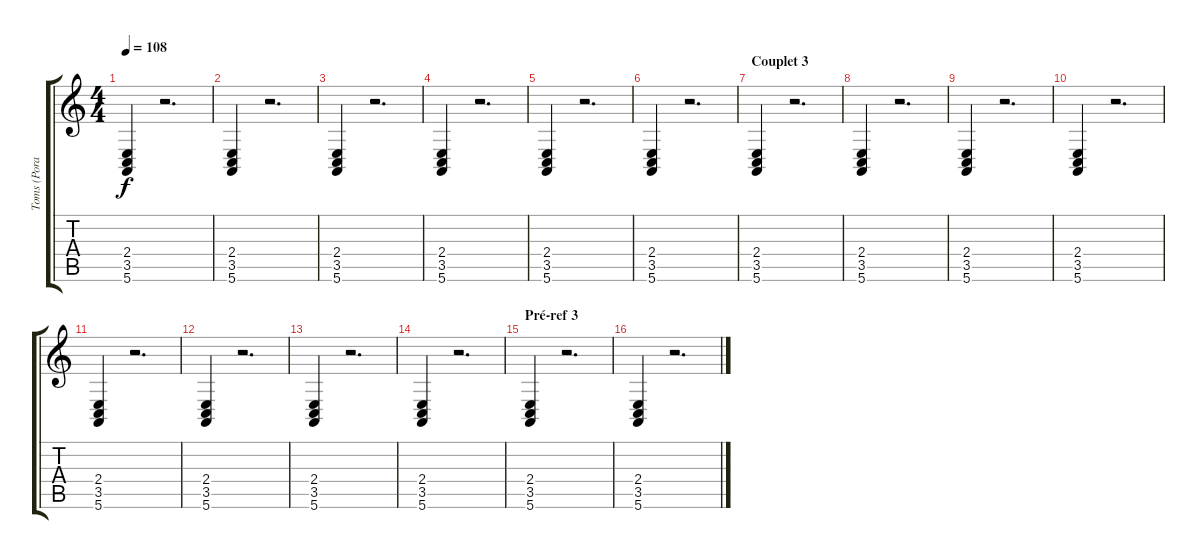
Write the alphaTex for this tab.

\track ("Toms (Poracro J.)" "Toms (Pora") {instrument melodictom}
\staff {score tabs}
\tuning (E4 B3 G3 D3 A2 E2) {hide}
\ts (4 4)
\tempo 108
\clef g2
\ks c
(2.4 3.5 5.6).4{dy f} r.2{d} |
(2.4 3.5 5.6).4 r.2{d} |
(2.4 3.5 5.6).4 r.2{d} |
(2.4 3.5 5.6).4 r.2{d} |
(2.4 3.5 5.6).4 r.2{d} |
(2.4 3.5 5.6).4 r.2{d} |
\section ("" "Couplet 3")
(2.4 3.5 5.6).4 r.2{d} |
(2.4 3.5 5.6).4 r.2{d} |
(2.4 3.5 5.6).4 r.2{d} |
(2.4 3.5 5.6).4 r.2{d} |
(2.4 3.5 5.6).4 r.2{d} |
(2.4 3.5 5.6).4 r.2{d} |
(2.4 3.5 5.6).4 r.2{d} |
(2.4 3.5 5.6).4 r.2{d} |
\section ("" "Pré-ref 3")
(2.4 3.5 5.6).4 r.2{d} |
(2.4 3.5 5.6).4 r.2{d}
